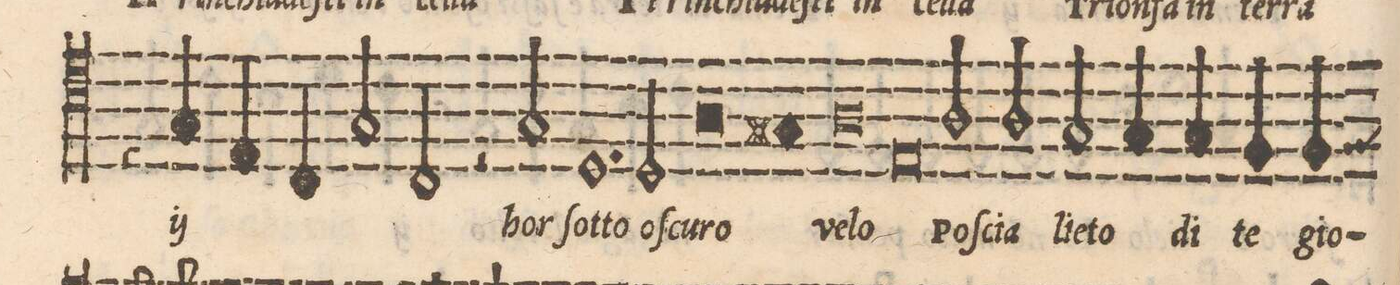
**kern	**text
*I"BASSO	*
*clefC4	*
*k[]	*
*met(C|)	*
*M2/1	*
4r	.
*	*ij
4G/	Trion-
4E/	-fa
4C/	in
2G/	ter-
2C/	-ra
*	*Xij
=22-	=22-
2r	.
2G/	hor
1.D	ſot-
=23-	=23-
2D/	-to oſ-
*col	*
0A	-cu-
=24-	=24-
1G#X	-ro
*Xcol	*
=25-	=25-
0A	ve-
=26-	=26-
0E	-lo
=27-	=27-
2A/	Poſ-
2A/	-cia
2Gny/	lie-
4G/	-to
4G/	di
=28-	=28-
4F/	te
4F/	gio-
*-	*-
